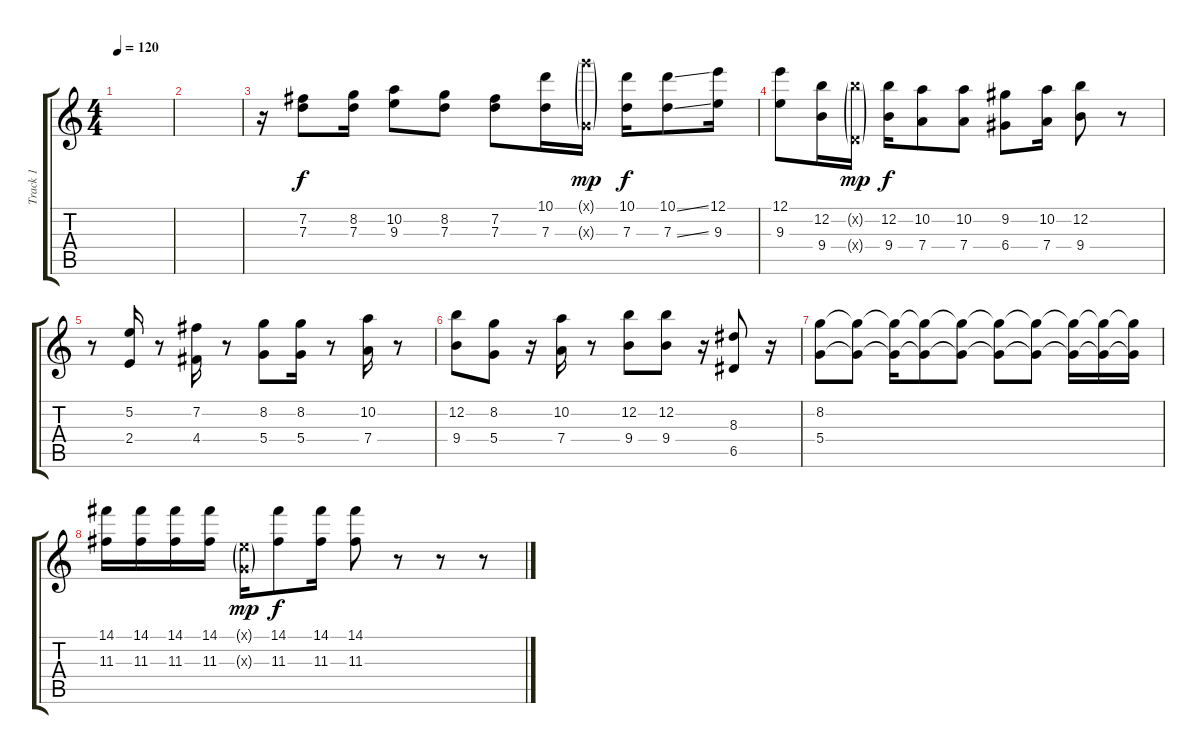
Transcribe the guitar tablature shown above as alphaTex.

\track ("Track 1" "Track 1") {instrument distortionguitar}
\staff {score tabs}
\tuning (E4 B3 G3 D3 A2 E2) {hide}
\ts (4 4)
\tempo 120
\clef g2
\ks c
|
|
r.16 (7.2 7.3).8 (8.2 7.3).16 (10.2 9.3).8 (8.2 7.3).8 (7.2 7.3).8 (10.1 7.3).16 (15.1{g x} 0.3{g x}).16{dy mp} (10.1 7.3).16{dy f} (10.1{ss} 7.3{ss}).8 (12.1 9.3).16 |
(12.1 9.3).8 (12.2 9.4).16 (12.2{g x} 0.4{g x}).16{dy mp} (12.2 9.4).16{dy f} (10.2 7.4).8 (10.2 7.4).8 (9.2 6.4).8 (10.2 7.4).16 (12.2 9.4).8 r.8 |
r.8 (5.2 2.4).16 r.8 (7.2 4.4).16 r.8 (8.2 5.4).8 (8.2 5.4).16 r.8 (10.2 7.4).16 r.8 |
(12.2 9.4).8 (8.2 5.4).8 r.16 (10.2 7.4).16 r.8 (12.2 9.4).8 (12.2 9.4).8 r.16 (8.3 6.5).8 r.16 |
(8.2 5.4).8 (8.2{t} 5.4{t}).8 (8.2{t} 5.4{t}).16 (8.2{t} 5.4{t}).8 (8.2{t} 5.4{t}).8 (8.2{t} 5.4{t}).8 (8.2{t} 5.4{t}).8 (8.2{t} 5.4{t}).16 (8.2{t} 5.4{t}).16 (8.2{t} 5.4{t}).16 |
(14.1 11.3).16 (14.1 11.3).16 (14.1 11.3).16 (14.1 11.3).16 (0.1{g x} 0.3{g x}).16{dy mp} (14.1 11.3).8{dy f} (14.1 11.3).16 (14.1 11.3).8 r.8 r.8 r.8
